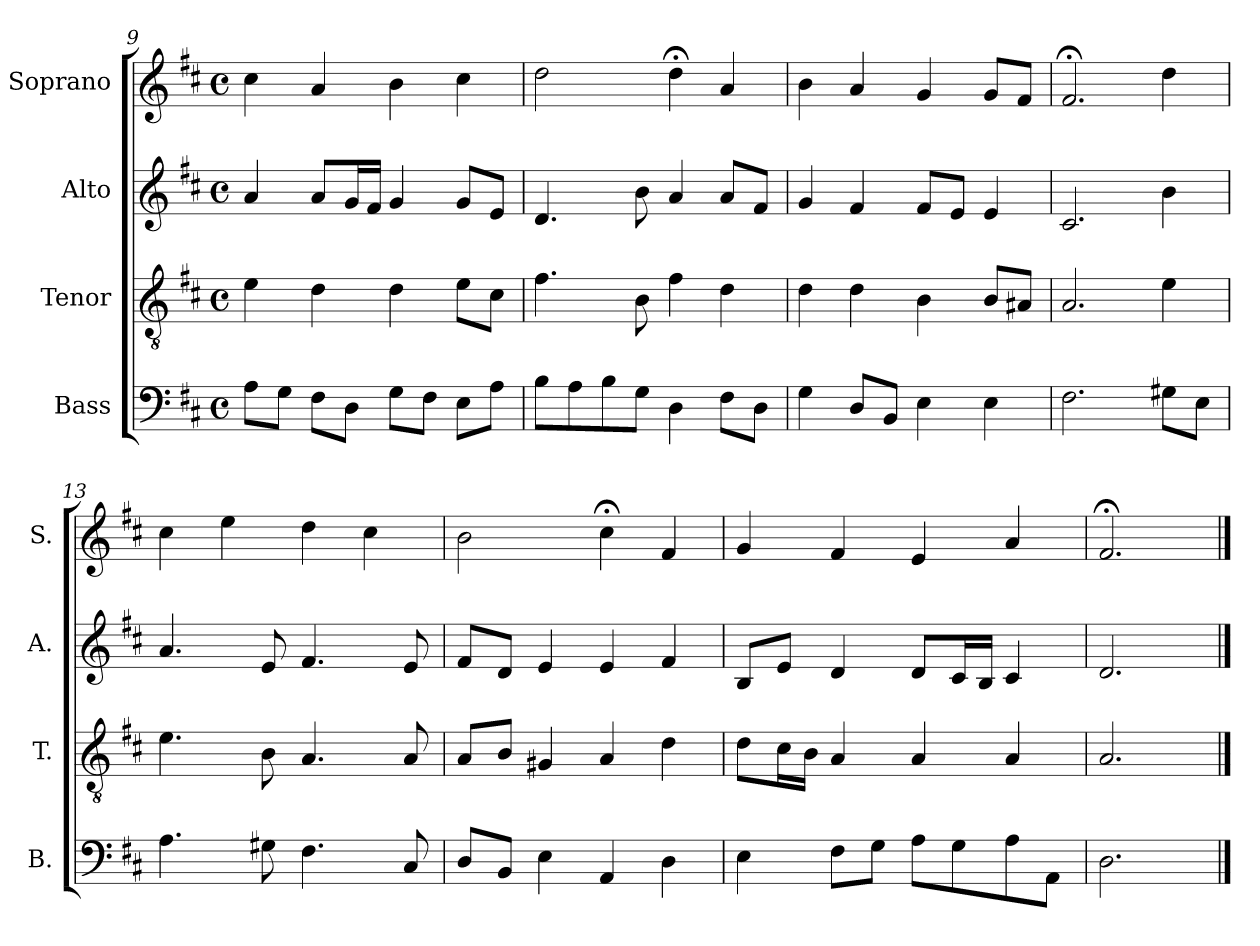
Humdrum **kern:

**kern	**kern	**kern	**kern
*part4	*part3	*part2	*part1
*staff4	*staff3	*staff2	*staff1
*I"Bass	*I"Tenor	*I"Alto	*I"Soprano
*I'B.	*I'T.	*I'A.	*I'S.
*clefF4	*clefGv2	*clefG2	*clefG2
*k[f#c#]	*k[f#c#]	*k[f#c#]	*k[f#c#]
*D:	*D:	*D:	*D:
*M4/4	*M4/4	*M4/4	*M4/4
*met(c)	*met(c)	*met(c)	*met(c)
=9	=9	=9	=9
8A\L	4e\	4a/	4cc#\
8G\J	.	.	.
8F#\L	4d\	8a/L	4a/
8D\J	.	16g/L	.
.	.	16f#/JJ	.
8G\L	4d\	4g/	4b\
8F#\J	.	.	.
8E\L	8e\L	8g/L	4cc#\
8A\J	8c#\J	8e/J	.
=10	=10	=10	=10
8B\L	4.f#\	4.d/	2dd\
8A\	.	.	.
8B\	.	.	.
8G\J	8B\	8b\	.
4D\	4f#\	4a/	4dd;<\
8F#\L	4d\	8a/L	4a/
8D\J	.	8f#/J	.
!!LO:LB:g=z
=11	=11	=11	=11
4G\	4d\	4g/	4b\
8D/L	4d\	4f#/	4a/
8BB/J	.	.	.
4E\	4B\	8f#/L	4g/
.	.	8e/J	.
4E\	8B/L	4e/	8g/L
.	8A#X/J	.	8f#/J
=12	=12	=12	=12
2.F#\	2.A/	2.c#/	2.f#;</
8G#X\L	4e\	4b\	4dd\
8E\J	.	.	.
=13	=13	=13	=13
4.A\	4.e\	4.a/	4cc#\
.	.	.	4ee\
8G#X\	8B\	8e/	.
4.F#\	4.A/	4.f#/	4dd\
.	.	.	4cc#\
8C#/	8A/	8e/	.
=14	=14	=14	=14
8D/L	8A/L	8f#/L	2b\
8BB/J	8B/J	8d/J	.
4E\	4G#X/	4e/	.
4AA/	4A/	4e/	4cc#;<\
4D\	4d\	4f#/	4f#/
=15	=15	=15	=15
4E\	8d\L	8B/L	4g/
.	16c#\L	8e/J	.
.	16B\JJ	.	.
8F#\L	4A/	4d/	4f#/
8G\J	.	.	.
8A\L	4A/	8d/L	4e/
8G\	.	16c#/L	.
.	.	16B/JJ	.
8A\	4A/	4c#/	4a/
8AA\J	.	.	.
=16	=16	=16	=16
2.D\	2.A/	2.d/	2.f#;</
==	==	==	==
*-	*-	*-	*-
